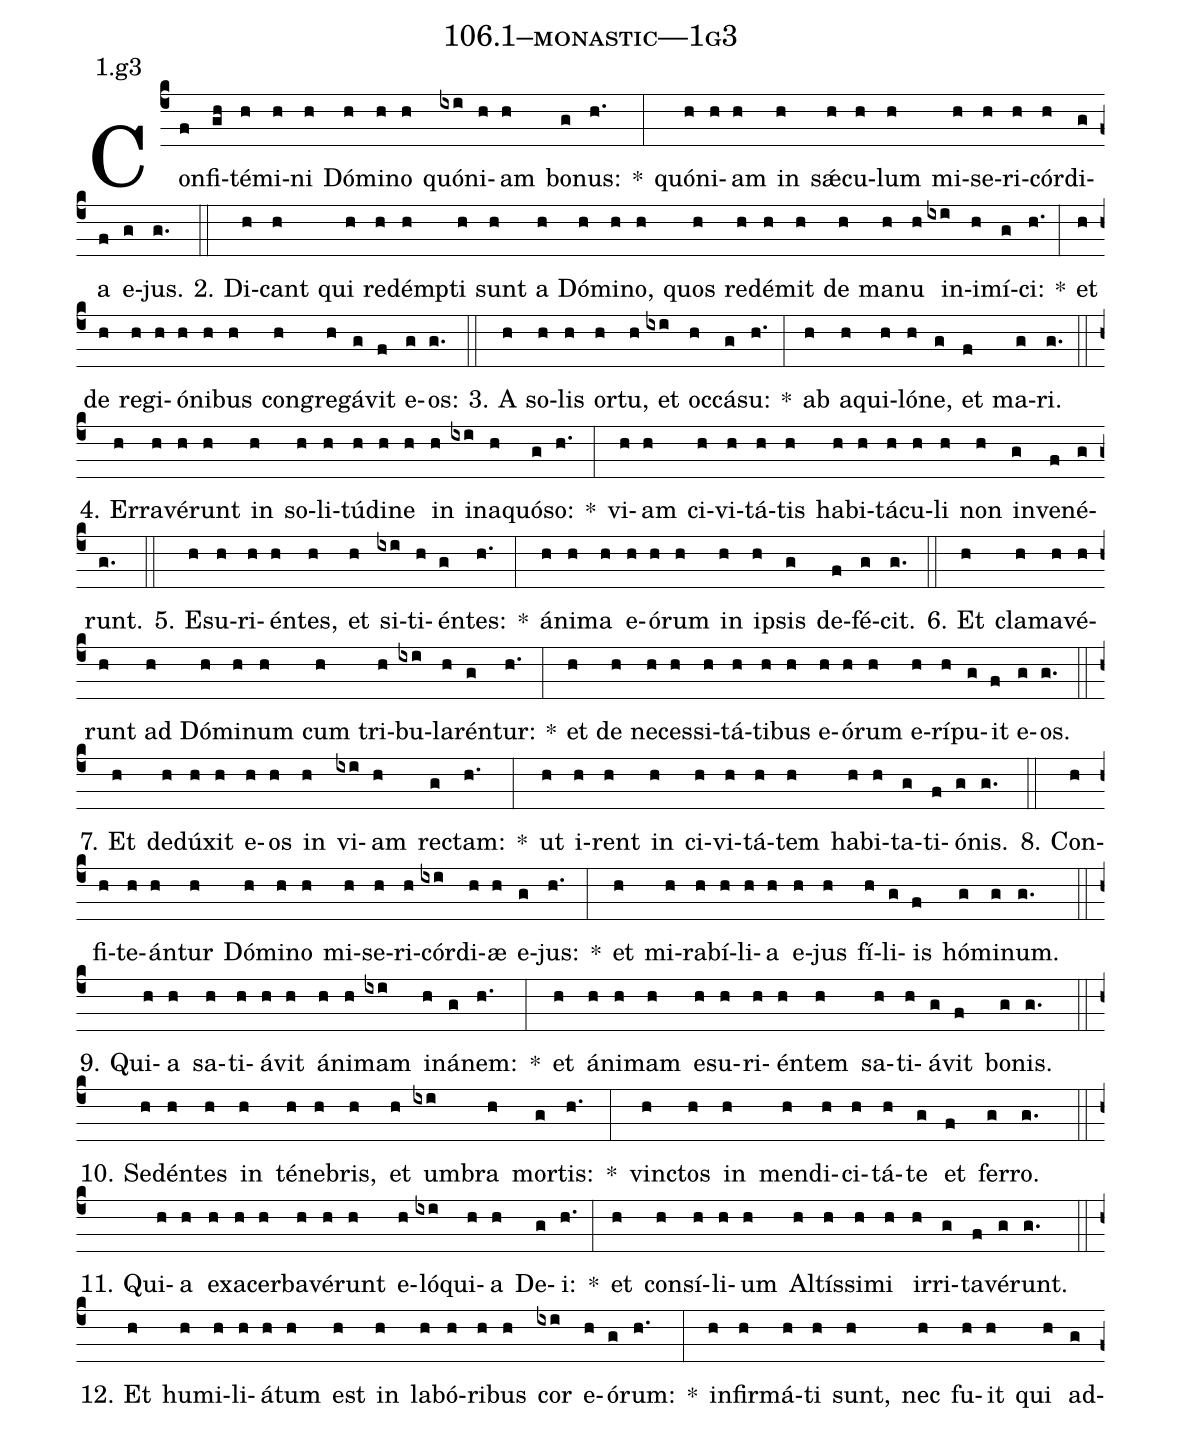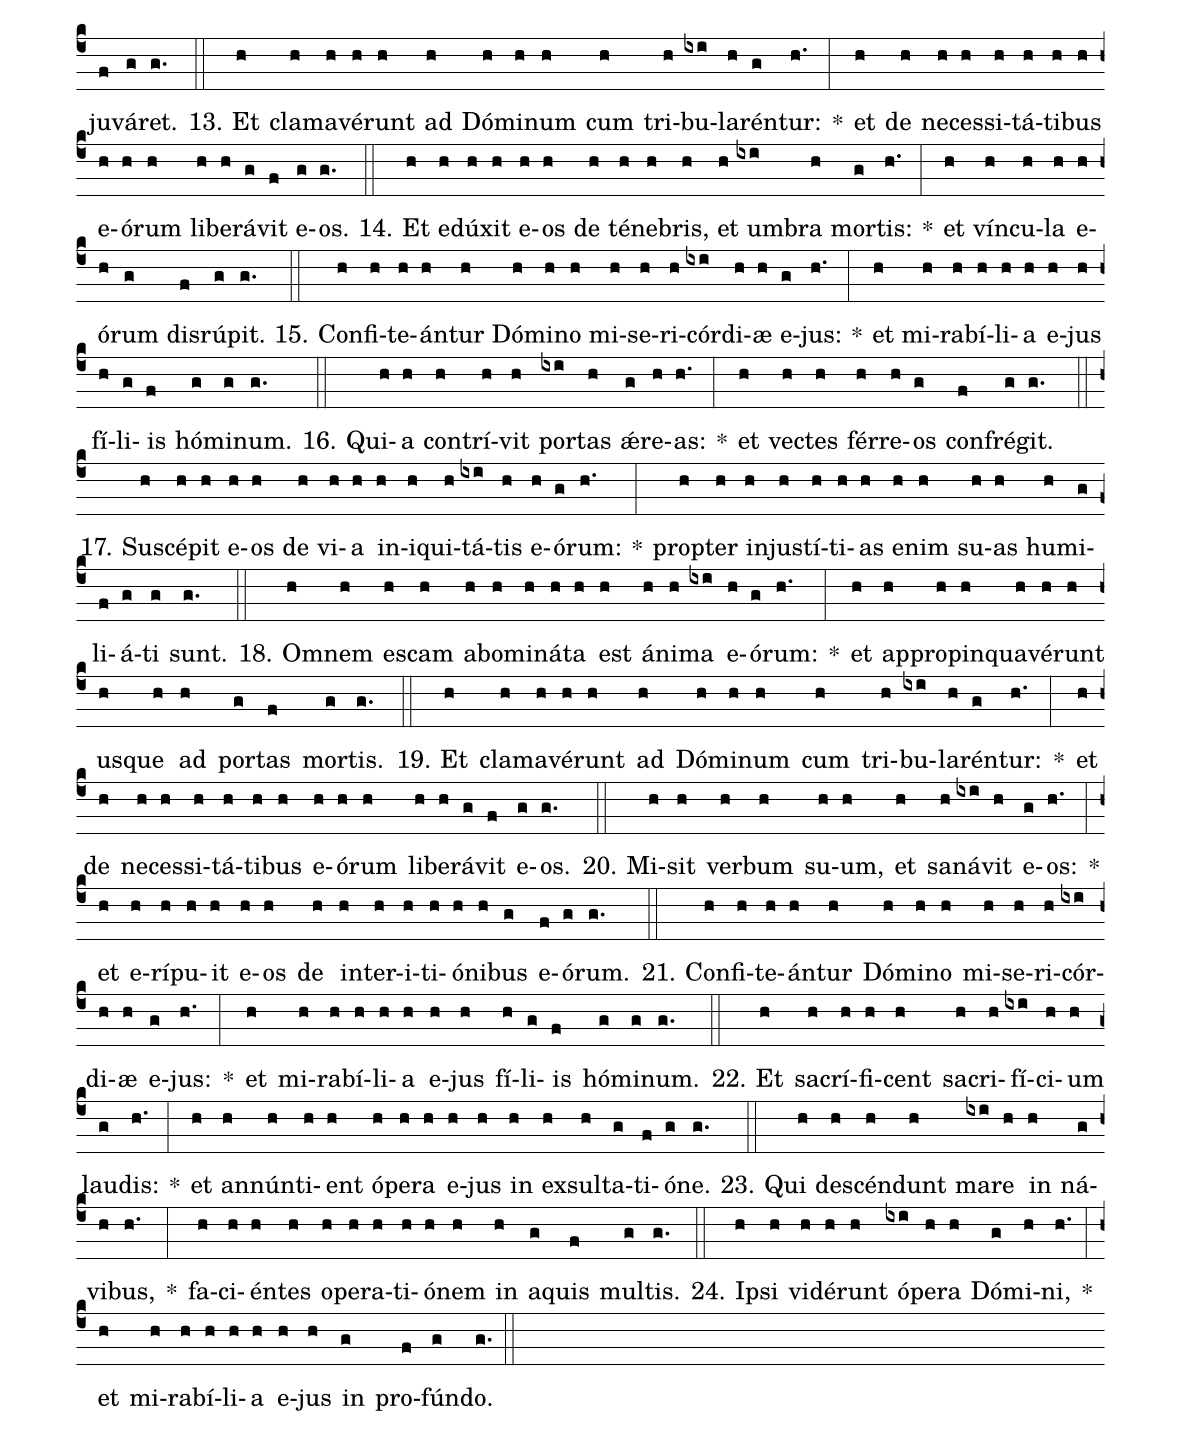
name: 106.1--monastic---1g3;
annotation: 1.g3;
%%
(c4)Con(f)fi(gh)té(h)mi(h)ni(h) Dó(h)mi(h)no(h) quón(ixi)i(h)am(h) bo(g)nus:(h.) *(:) quón(h)i(h)am(h) in(h) sǽ(h)cu(h)lum(h) mi(h)se(h)ri(h)cór(h)di(g)a(f) e(g)jus.(g.) (::)
2. Di(h)cant(h) qui(h) red(h)émp(h)ti(h) sunt(h) a(h) Dó(h)mi(h)no,(h) quos(h) red(h)é(h)mit(h) de(h) ma(h)nu(h) in(ixi)i(h)mí(g)ci:(h.) *(:) et(h) de(h) re(h)gi(h)ó(h)ni(h)bus(h) con(h)gre(h)gá(g)vit(f) e(g)os:(g.) (::)
3. A(h) so(h)lis(h) or(h)tu,(h) et(ixi) oc(h)cá(g)su:(h.) *(:) ab(h) a(h)qui(h)ló(h)ne,(g) et(f) ma(g)ri.(g.) (::)
4. Er(h)ra(h)vé(h)runt(h) in(h) so(h)li(h)tú(h)di(h)ne(h) in(h) in(ixi)a(h)quó(g)so:(h.) *(:) vi(h)am(h) ci(h)vi(h)tá(h)tis(h) ha(h)bi(h)tá(h)cu(h)li(h) non(h) in(g)ve(f)né(g)runt.(g.) (::)
5. E(h)su(h)ri(h)én(h)tes,(h) et(h) si(ixi)ti(h)én(g)tes:(h.) *(:) á(h)ni(h)ma(h) e(h)ó(h)rum(h) in(h) ip(h)sis(g) de(f)fé(g)cit.(g.) (::)
6. Et(h) cla(h)ma(h)vé(h)runt(h) ad(h) Dó(h)mi(h)num(h) cum(h) tri(h)bu(ixi)la(h)rén(g)tur:(h.) *(:) et(h) de(h) ne(h)ces(h)si(h)tá(h)ti(h)bus(h) e(h)ó(h)rum(h) e(h)rí(h)pu(g)it(f) e(g)os.(g.) (::)
7. Et(h) de(h)dú(h)xit(h) e(h)os(h) in(h) vi(ixi)am(h) rec(g)tam:(h.) *(:) ut(h) i(h)rent(h) in(h) ci(h)vi(h)tá(h)tem(h) ha(h)bi(h)ta(g)ti(f)ó(g)nis.(g.) (::)
8. Con(h)fi(h)te(h)án(h)tur(h) Dó(h)mi(h)no(h) mi(h)se(h)ri(h)cór(ixi)di(h)æ(h) e(g)jus:(h.) *(:) et(h) mi(h)ra(h)bí(h)li(h)a(h) e(h)jus(h) fí(h)li(g)is(f) hó(g)mi(g)num.(g.) (::)
9. Qui(h)a(h) sa(h)ti(h)á(h)vit(h) á(h)ni(h)mam(ixi) in(h)á(g)nem:(h.) *(:) et(h) á(h)ni(h)mam(h) e(h)su(h)ri(h)én(h)tem(h) sa(h)ti(h)á(g)vit(f) bo(g)nis.(g.) (::)
10. Se(h)dén(h)tes(h) in(h) té(h)ne(h)bris,(h) et(h) um(ixi)bra(h) mor(g)tis:(h.) *(:) vinc(h)tos(h) in(h) men(h)di(h)ci(h)tá(h)te(g) et(f) fer(g)ro.(g.) (::)
11. Qui(h)a(h) ex(h)a(h)cer(h)ba(h)vé(h)runt(h) e(h)ló(ixi)qui(h)a(h) De(g)i:(h.) *(:) et(h) con(h)sí(h)li(h)um(h) Al(h)tís(h)si(h)mi(h) ir(h)ri(g)ta(f)vé(g)runt.(g.) (::)
12. Et(h) hu(h)mi(h)li(h)á(h)tum(h) est(h) in(h) la(h)bó(h)ri(h)bus(h) cor(ixi) e(h)ó(g)rum:(h.) *(:) in(h)fir(h)má(h)ti(h) sunt,(h) nec(h) fu(h)it(h) qui(h) ad(g)ju(f)vá(g)ret.(g.) (::)
13. Et(h) cla(h)ma(h)vé(h)runt(h) ad(h) Dó(h)mi(h)num(h) cum(h) tri(h)bu(ixi)la(h)rén(g)tur:(h.) *(:) et(h) de(h) ne(h)ces(h)si(h)tá(h)ti(h)bus(h) e(h)ó(h)rum(h) li(h)be(h)rá(g)vit(f) e(g)os.(g.) (::)
14. Et(h) e(h)dú(h)xit(h) e(h)os(h) de(h) té(h)ne(h)bris,(h) et(h) um(ixi)bra(h) mor(g)tis:(h.) *(:) et(h) vín(h)cu(h)la(h) e(h)ó(h)rum(g) dis(f)rú(g)pit.(g.) (::)
15. Con(h)fi(h)te(h)án(h)tur(h) Dó(h)mi(h)no(h) mi(h)se(h)ri(h)cór(ixi)di(h)æ(h) e(g)jus:(h.) *(:) et(h) mi(h)ra(h)bí(h)li(h)a(h) e(h)jus(h) fí(h)li(g)is(f) hó(g)mi(g)num.(g.) (::)
16. Qui(h)a(h) con(h)trí(h)vit(h) por(ixi)tas(h) ǽ(g)re(h)as:(h.) *(:) et(h) vec(h)tes(h) fér(h)re(h)os(g) con(f)fré(g)git.(g.) (::)
17. Su(h)scé(h)pit(h) e(h)os(h) de(h) vi(h)a(h) in(h)i(h)qui(h)tá(ixi)tis(h) e(h)ó(g)rum:(h.) *(:) prop(h)ter(h) in(h)jus(h)tí(h)ti(h)as(h) e(h)nim(h) su(h)as(h) hu(h)mi(g)li(f)á(g)ti(g) sunt.(g.) (::)
18. Om(h)nem(h) es(h)cam(h) ab(h)o(h)mi(h)ná(h)ta(h) est(h) á(h)ni(h)ma(ixi) e(h)ó(g)rum:(h.) *(:) et(h) ap(h)pro(h)pin(h)qua(h)vé(h)runt(h) us(h)que(h) ad(h) por(g)tas(f) mor(g)tis.(g.) (::)
19. Et(h) cla(h)ma(h)vé(h)runt(h) ad(h) Dó(h)mi(h)num(h) cum(h) tri(h)bu(ixi)la(h)rén(g)tur:(h.) *(:) et(h) de(h) ne(h)ces(h)si(h)tá(h)ti(h)bus(h) e(h)ó(h)rum(h) li(h)be(h)rá(g)vit(f) e(g)os.(g.) (::)
20. Mi(h)sit(h) ver(h)bum(h) su(h)um,(h) et(h) sa(h)ná(ixi)vit(h) e(g)os:(h.) *(:) et(h) e(h)rí(h)pu(h)it(h) e(h)os(h) de(h) in(h)ter(h)i(h)ti(h)ó(h)ni(h)bus(g) e(f)ó(g)rum.(g.) (::)
21. Con(h)fi(h)te(h)án(h)tur(h) Dó(h)mi(h)no(h) mi(h)se(h)ri(h)cór(ixi)di(h)æ(h) e(g)jus:(h.) *(:) et(h) mi(h)ra(h)bí(h)li(h)a(h) e(h)jus(h) fí(h)li(g)is(f) hó(g)mi(g)num.(g.) (::)
22. Et(h) sa(h)crí(h)fi(h)cent(h) sa(h)cri(h)fí(ixi)ci(h)um(h) lau(g)dis:(h.) *(:) et(h) an(h)nún(h)ti(h)ent(h) ó(h)pe(h)ra(h) e(h)jus(h) in(h) ex(h)sul(h)ta(g)ti(f)ó(g)ne.(g.) (::)
23. Qui(h) de(h)scén(h)dunt(h) ma(ixi)re(h) in(h) ná(g)vi(h)bus,(h.) *(:) fa(h)ci(h)én(h)tes(h) o(h)pe(h)ra(h)ti(h)ó(h)nem(h) in(h) a(g)quis(f) mul(g)tis.(g.) (::)
24. Ip(h)si(h) vi(h)dé(h)runt(h) ó(ixi)pe(h)ra(h) Dó(g)mi(h)ni,(h.) *(:) et(h) mi(h)ra(h)bí(h)li(h)a(h) e(h)jus(h) in(g) pro(f)fún(g)do.(g.) (::)
